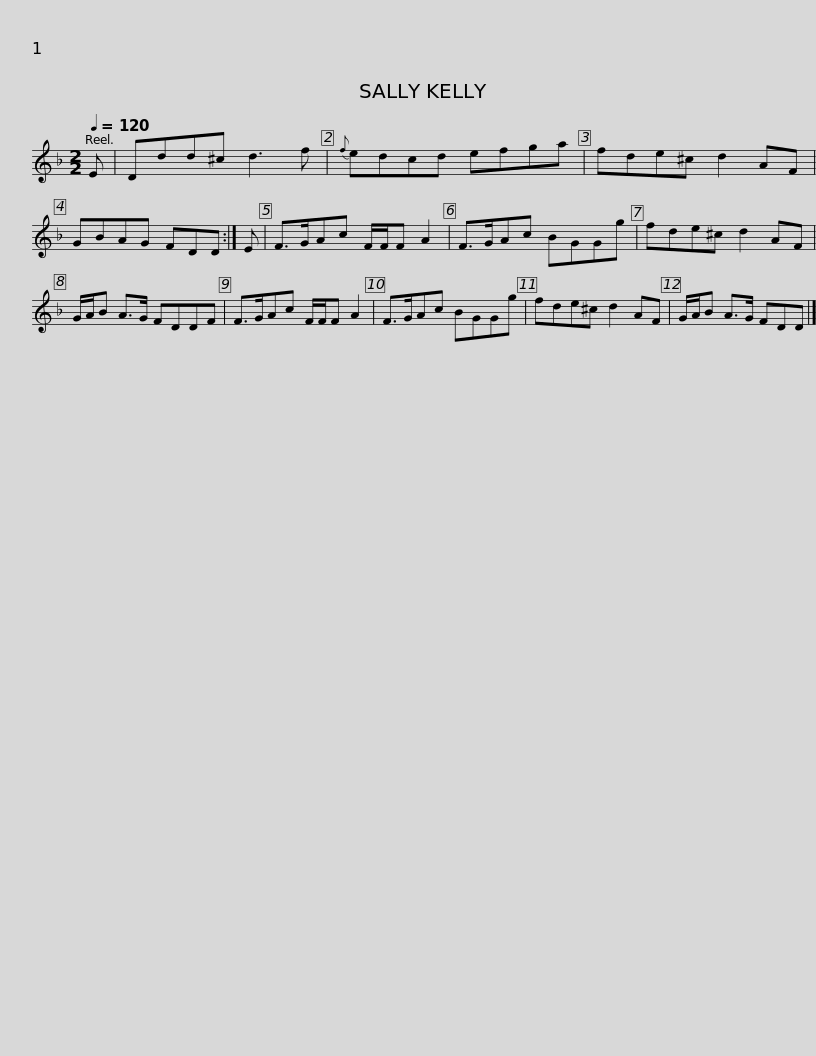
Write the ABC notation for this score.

X:1
L:1/8
Q:1/4=120
M:2/2
I:linebreak $
K:Dmin
V:1 treble
V:1
 E | Ddd^c d3 f |{f} edcd efga | fde^c d2 AF | GBAG FDD :| %5
 E | F>GAc F/F/F A2 |$ F>GAc BGGg | fde^c d2 AF | G/A/B A>G FDDF | %10
 F>GAc F/F/F A2 | F>GAc BGGg |$ fde^c d2 AF | G/A/B A>G FDD |] %14
